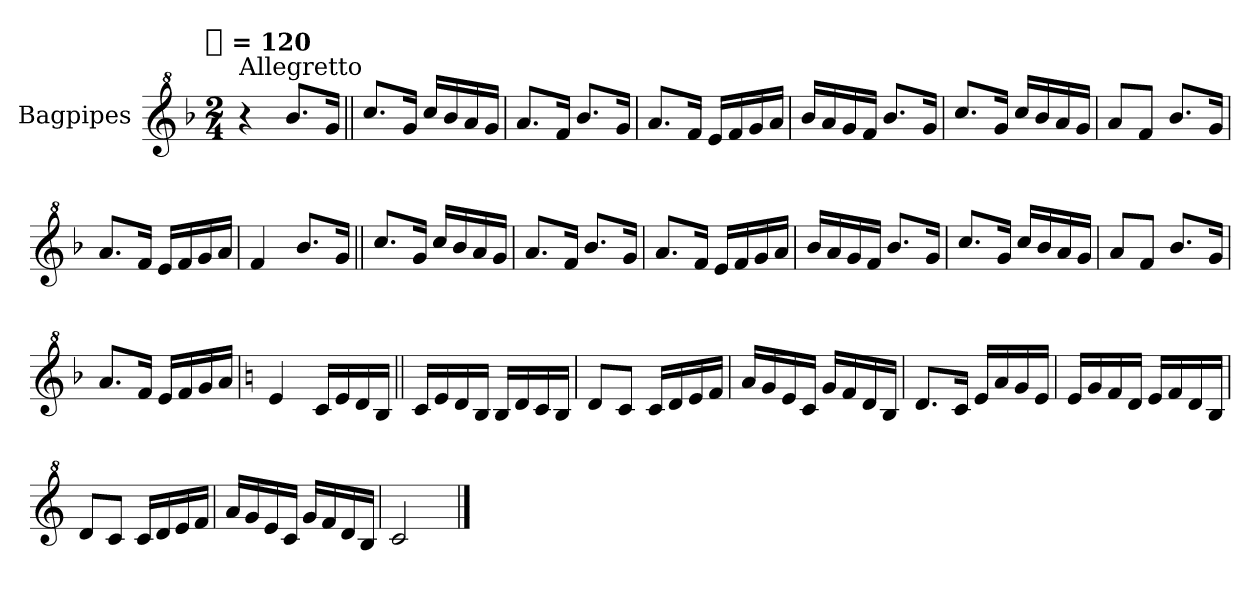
**kern
*part1
*staff1
*I"Bagpipes
*I'Bag
*clefG^2
*k[b-]
*F:
!!LO:TX:omd:t=[quarter] = 120
*M2/4
*MM120
=1
!LO:TX:a:t=Allegretto
4r
8.bb-L
16ggJk
=||
8.cccL
16ggJk
16cccLL
16bb-
16aa
16ggJJ
=
8.aaL
16ffJk
8.bb-L
16ggJk
=
8.aaL
16ffJk
16eeLL
16ff
16gg
16aaJJ
=
16bb-LL
16aa
16gg
16ffJJ
8.bb-L
16ggJk
=
8.cccL
16ggJk
16cccLL
16bb-
16aa
16ggJJ
=
8aaL
8ffJ
8.bb-L
16ggJk
=
8.aaL
16ffJk
16eeLL
16ff
16gg
16aaJJ
=
4ff
8.bb-L
16ggJk
=||
8.cccL
16ggJk
16cccLL
16bb-
16aa
16ggJJ
=
8.aaL
16ffJk
8.bb-L
16ggJk
=
8.aaL
16ffJk
16eeLL
16ff
16gg
16aaJJ
=
16bb-LL
16aa
16gg
16ffJJ
8.bb-L
16ggJk
=
8.cccL
16ggJk
16cccLL
16bb-
16aa
16ggJJ
=
8aaL
8ffJ
8.bb-L
16ggJk
=
8.aaL
16ffJk
16eeLL
16ff
16gg
16aaJJ
=
*k[]
*C:
4ee
16ccLL
16ee
16dd
16bJJ
=||
16ccLL
16ee
16dd
16bJJ
16bLL
16dd
16cc
16bJJ
=
8ddL
8ccJ
16ccLL
16dd
16ee
16ffJJ
=
16aaLL
16gg
16ee
16ccJJ
16ggLL
16ff
16dd
16bJJ
=
8.ddL
16ccJk
16eeLL
16aa
16gg
16eeJJ
=
16eeLL
16gg
16ff
16ddJJ
16eeLL
16ff
16dd
16bJJ
=
8ddL
8ccJ
16ccLL
16dd
16ee
16ffJJ
=
16aaLL
16gg
16ee
16ccJJ
16ggLL
16ff
16dd
16bJJ
=
2cc
==
*-
